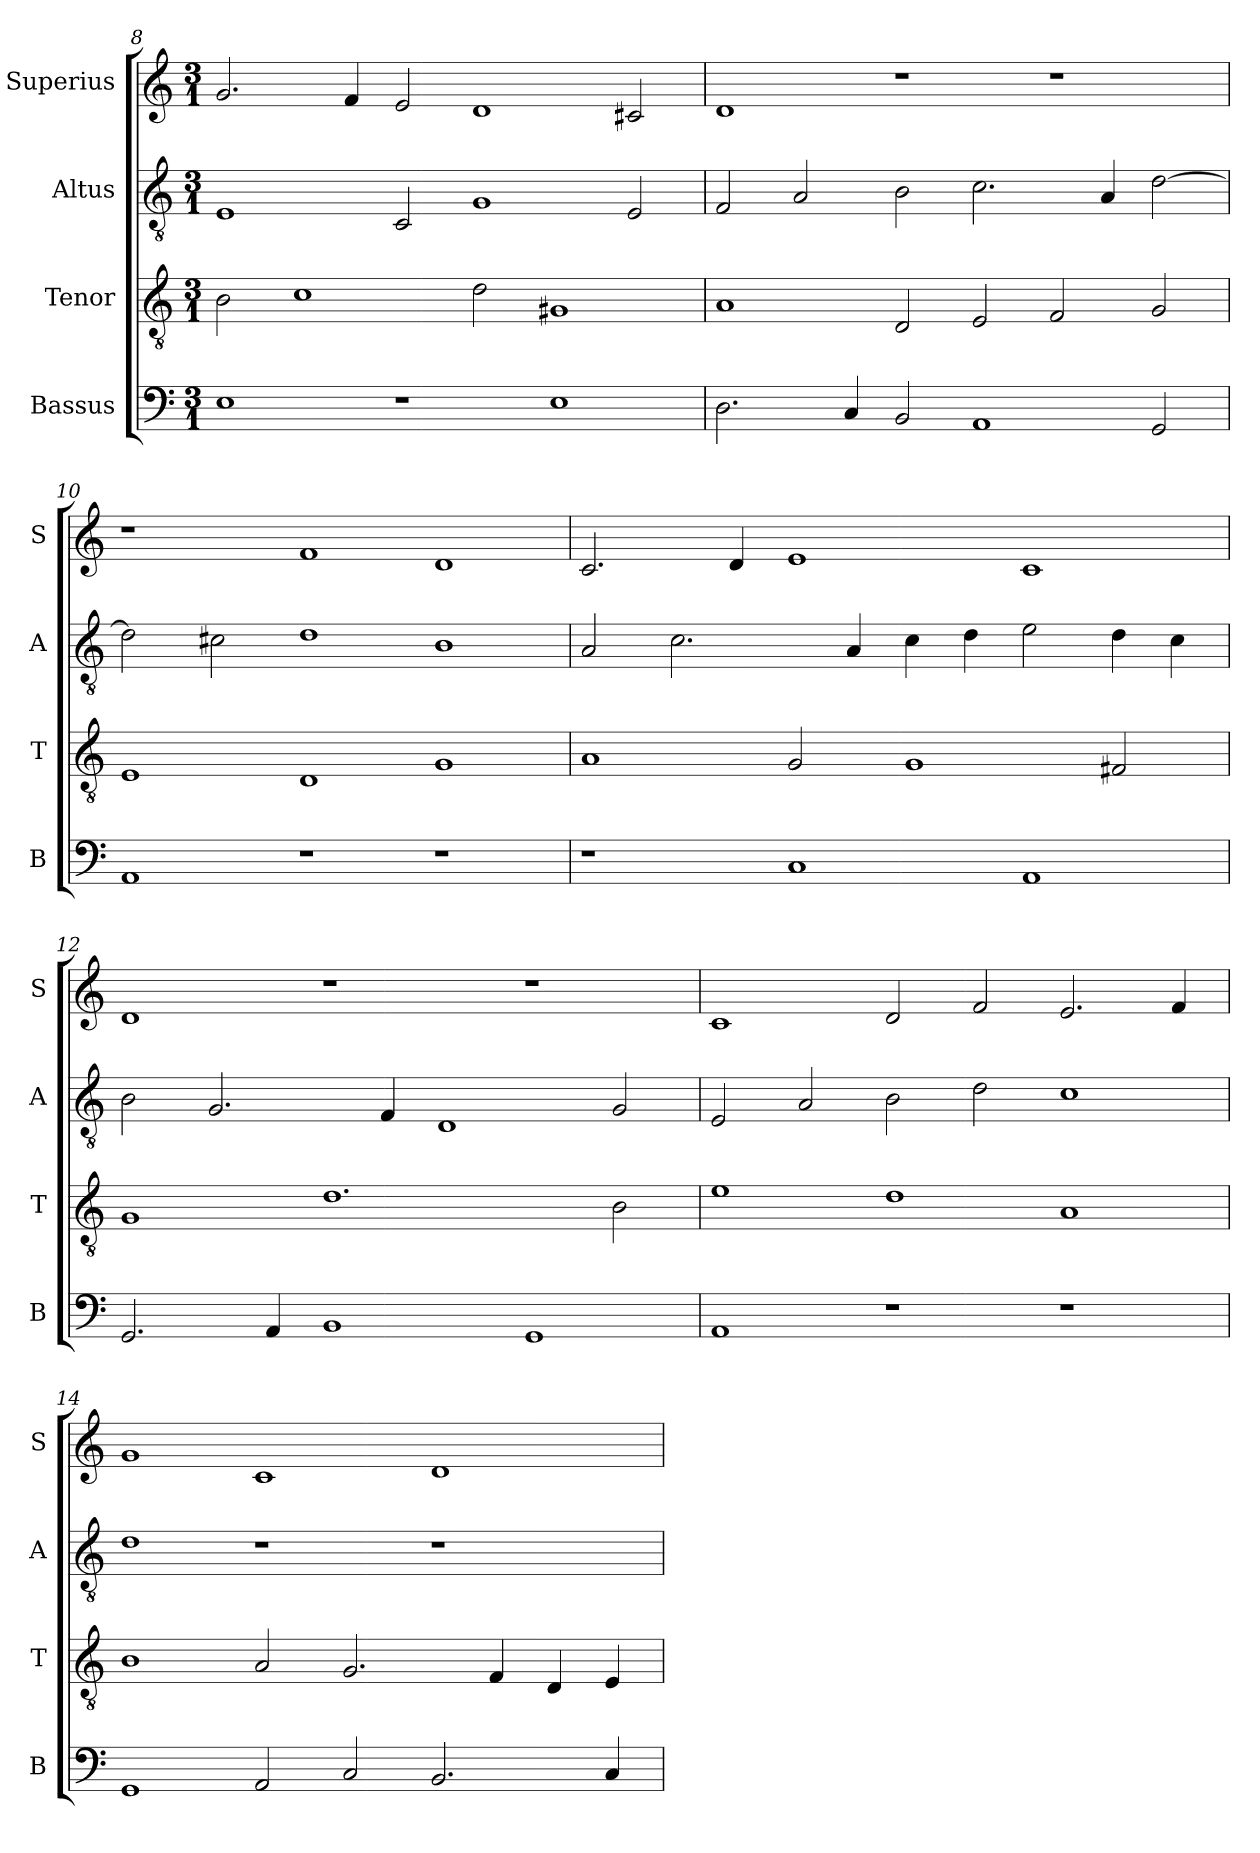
**kern	**kern	**kern	**kern
*part4	*part3	*part2	*part1
*staff4	*staff3	*staff2	*staff1
*I"Bassus	*I"Tenor	*I"Altus	*I"Superius
*I'B	*I'T	*I'A	*I'S
*clefF4	*clefGv2	*clefGv2	*clefG2
*k[]	*k[]	*k[]	*k[]
*M3/1	*M3/1	*M3/1	*M3/1
=8	=8	=8	=8
1E	2B\	1E	2.g/
.	1c	.	.
.	.	.	4f/
1r	.	2C/	2e/
.	2d\	1G	1d
1E	1G#X	.	.
.	.	2E/	2c#X/
=9	=9	=9	=9
2.D\	1A	2F/	1d
.	.	2A/	.
4C/	.	.	.
2BB/	2D/	2B\	1r
1AA	2E/	2.c\	.
.	2F/	.	1r
.	.	4A/	.
2GG/	2G/	[2d\	.
=10	=10	=10	=10
1AA	1E	2d\]	1r
.	.	2c#X\	.
1r	1D	1d	1f
1r	1G	1B	1d
=11	=11	=11	=11
1r	1A	2A/	2.c/
.	.	2.c\	.
.	.	.	4d/
1C	2G/	.	1e
.	.	4A/	.
.	1G	4c\	.
.	.	4d\	.
1AA	.	2e\	1c
.	2F#X/	4d\	.
.	.	4c\	.
=12	=12	=12	=12
2.GG/	1G	2B\	1d
.	.	2.G/	.
4AA/	.	.	.
1BB	1.d	.	1r
.	.	4F/	.
.	.	1D	.
1GG	.	.	1r
.	2B\	2G/	.
=13	=13	=13	=13
1AA	1e	2E/	1c
.	.	2A/	.
1r	1d	2B\	2d/
.	.	2d\	2f/
1r	1A	1c	2.e/
.	.	.	4f/
=14	=14	=14	=14
1GG	1B	1d	1g
2AA/	2A/	1r	1c
2C/	2.G/	.	.
2.BB/	.	1r	1d
.	4F/	.	.
.	4D/	.	.
4C/	4E/	.	.
=	=	=	=
*-	*-	*-	*-
